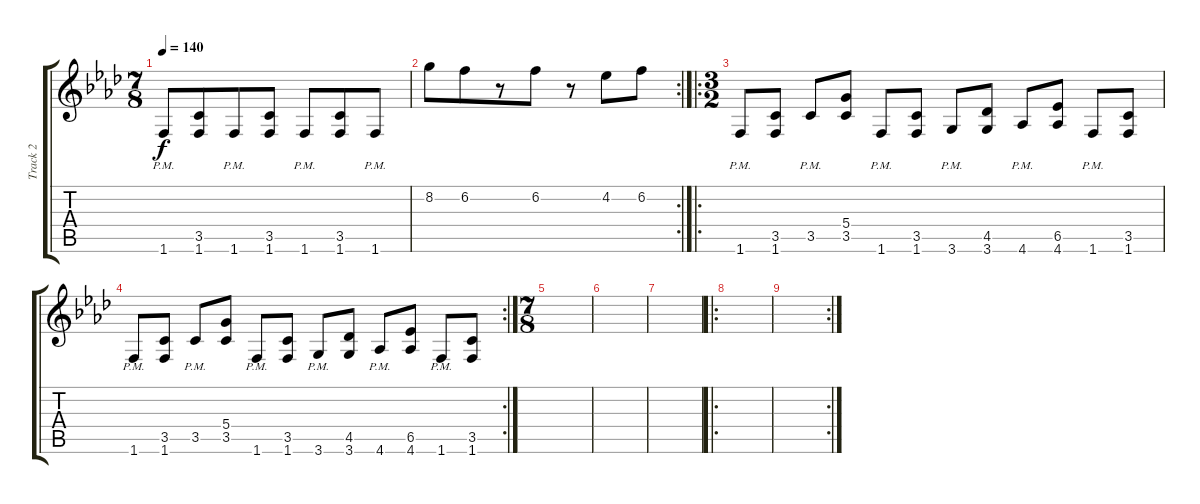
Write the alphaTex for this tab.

\track ("Track 2" "Track 2") {instrument distortionguitar}
\staff {score tabs}
\tuning (E4 B3 G3 D3 A2 E2) {hide}
\ts (7 8)
\tempo 140
\clef g2
\ks fminor
1.6{pm}.8{dy f} (3.5 1.6).8 1.6{pm}.8 (3.5 1.6).8 1.6{pm}.8 (3.5 1.6).8 1.6{pm}.8 |
\rc 2
8.2.8 6.2.8 r.8 6.2.8 r.8 4.2.8 6.2.8 |
\ro
\ts (3 2)
1.6{pm}.8 (3.5 1.6).8 3.5{pm}.8 (5.4 3.5).8 1.6{pm}.8 (3.5 1.6).8 3.6{pm}.8 (4.5 3.6).8 4.6{pm}.8 (6.5 4.6).8 1.6{pm}.8 (3.5 1.6).8 |
\rc 2
1.6{pm}.8 (3.5 1.6).8 3.5{pm}.8 (5.4 3.5).8 1.6{pm}.8 (3.5 1.6).8 3.6{pm}.8 (4.5 3.6).8 4.6{pm}.8 (6.5 4.6).8 1.6{pm}.8 (3.5 1.6).8 |
\ts (7 8)
|
|
|
\ro
|
\rc 2
